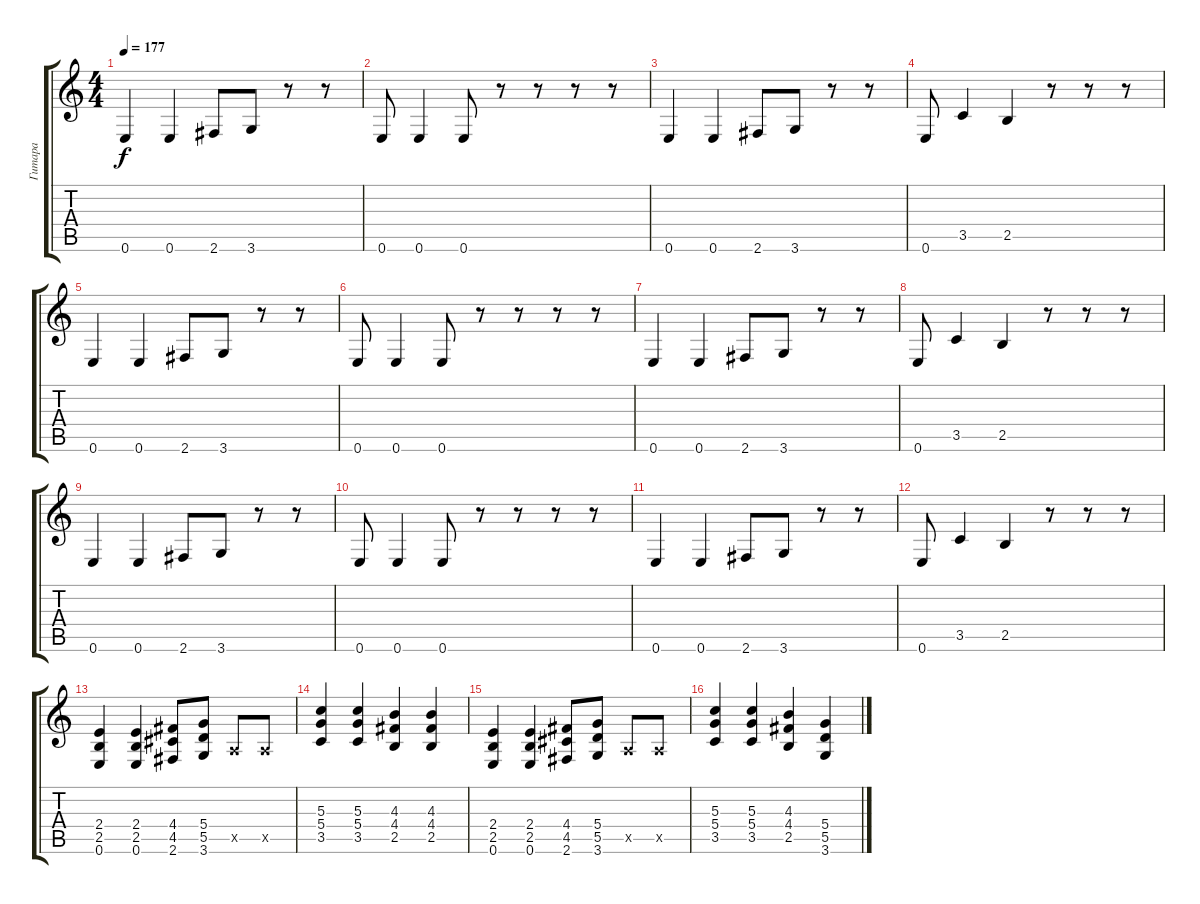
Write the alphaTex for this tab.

\track ("Гитара" "Гитара") {instrument distortionguitar}
\staff {score tabs}
\tuning (E4 B3 G3 D3 A2 E2) {hide}
\ts (4 4)
\tempo 177
\clef g2
\ks c
0.6.4{dy f} 0.6.4 2.6.8 3.6.8 r.8 r.8 |
0.6.8 0.6.4 0.6.8 r.8 r.8 r.8 r.8 |
0.6.4 0.6.4 2.6.8 3.6.8 r.8 r.8 |
0.6.8 3.5.4 2.5.4 r.8 r.8 r.8 |
0.6.4 0.6.4 2.6.8 3.6.8 r.8 r.8 |
0.6.8 0.6.4 0.6.8 r.8 r.8 r.8 r.8 |
0.6.4 0.6.4 2.6.8 3.6.8 r.8 r.8 |
0.6.8 3.5.4 2.5.4 r.8 r.8 r.8 |
0.6.4 0.6.4 2.6.8 3.6.8 r.8 r.8 |
0.6.8 0.6.4 0.6.8 r.8 r.8 r.8 r.8 |
0.6.4 0.6.4 2.6.8 3.6.8 r.8 r.8 |
0.6.8 3.5.4 2.5.4 r.8 r.8 r.8 |
(2.4 2.5 0.6).4 (2.4 2.5 0.6).4 (4.4 4.5 2.6).8 (5.4 5.5 3.6).8 0.5{x}.8 0.5{x}.8 |
(5.3 5.4 3.5).4 (5.3 5.4 3.5).4 (4.3 4.4 2.5).4 (4.3 4.4 2.5).4 |
(2.4 2.5 0.6).4 (2.4 2.5 0.6).4 (4.4 4.5 2.6).8 (5.4 5.5 3.6).8 0.5{x}.8 0.5{x}.8 |
(5.3 5.4 3.5).4 (5.3 5.4 3.5).4 (4.3 4.4 2.5).4 (5.4 5.5 3.6).4
